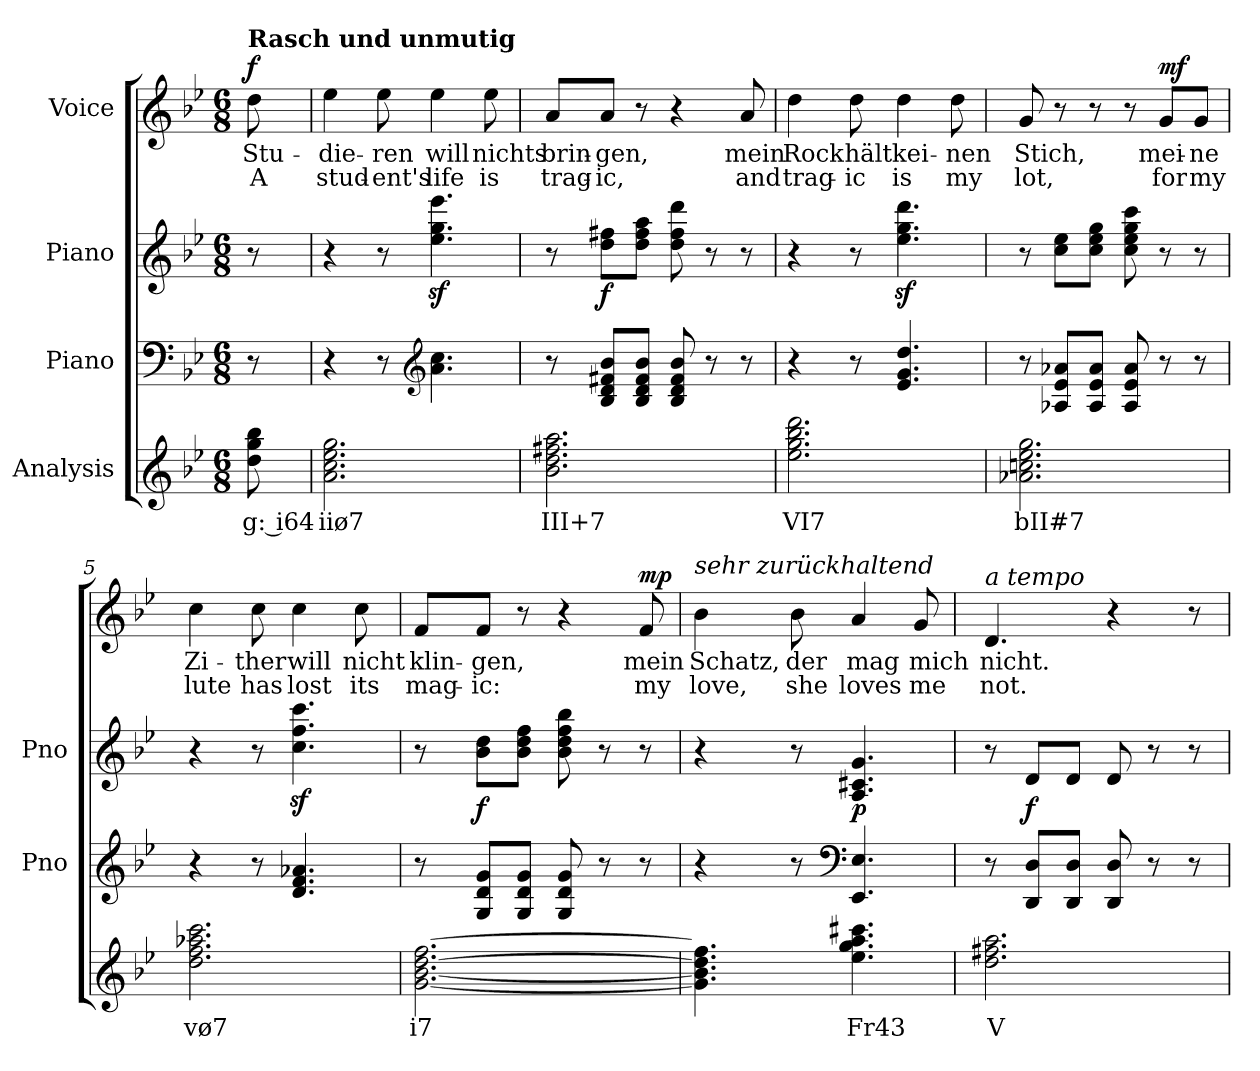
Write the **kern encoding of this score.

**kern	**text	**kern	**kern	**dynam	**kern	**text	**text	**dynam
*part4	*part4	*part3	*part2	*part2	*part1	*part1	*part1	*part1
*staff4	*staff4	*staff3	*staff2	*staff2	*staff1	*staff1	*staff1	*staff1
*I"Analysis	*	*I"Piano	*I"Piano	*	*I"Voice	*	*	*
*	*	*I'Pno	*I'Pno	*	*	*	*	*
*	*	*clefF4	*clefG2	*	*clefG2	*	*	*
*k[b-e-]	*	*k[b-e-]	*k[b-e-]	*	*k[b-e-]	*	*	*
*M6/8	*	*M6/8	*M6/8	*	*M6/8	*	*	*
=	=	=	=	=	=	=	=	=
!	!	!	!	!	!LO:TX:a:B:t=Rasch und unmutig	!	!	!
!	!	!	!	!	!	!LO:LY:b	!LO:LY:b	!LO:DY:a
8dd 8gg 8bb-	g: i64	8r	8r	.	8dd\	Stu-	A	f
=1	=1	=1	=1	=1	=1	=1	=1	=1
!	!	!	!	!	!	!LO:LY:b	!LO:LY:b	!
2.a 2.cc 2.ee- 2.gg	iiø7	4r	4r	.	4ee-\	-die-	stud-	.
!	!	!	!	!	!	!LO:LY:b	!LO:LY:b	!
.	.	8r	8r	.	8ee-\	-ren	-ent's	.
*	*	*clefG2	*	*	*	*	*	*
!	!	!	!	!	!	!LO:LY:b	!LO:LY:b	!
.	.	4.a\ 4.cc\	4.ee-\z< 4.gg\z< 4.eee-\z<	.	4ee-\	will	life	.
!	!	!	!	!	!	!LO:LY:b	!LO:LY:b	!
.	.	.	.	.	8ee-\	nichts	is	.
=2	=2	=2	=2	=2	=2	=2	=2	=2
!	!	!	!	!	!	!LO:LY:b	!LO:LY:b	!
2.b- 2.dd 2.ff#X 2.aa	III+7	8r	8r	.	8a/L	brin-	trag-	.
!	!	!	!	!LO:DY:b	!	!LO:LY:b	!LO:LY:b	!
.	.	8B-/ 8d/ 8f#X/ 8b-/L	8dd\ 8ff#X\L	f	8a/J	-gen,	-ic,	.
.	.	8B-/ 8d/ 8f#/ 8b-/J	8dd\ 8ff#\ 8aa\J	.	8r	.	.	.
.	.	8B-/ 8d/ 8f#/ 8b-/	8dd\ 8ff#\ 8ddd\	.	4r	.	.	.
.	.	8r	8r	.	.	.	.	.
!	!	!	!	!	!	!LO:LY:b	!LO:LY:b	!
.	.	8r	8r	.	8a/	mein	and	.
=3	=3	=3	=3	=3	=3	=3	=3	=3
!	!	!	!	!	!	!LO:LY:b	!LO:LY:b	!
2.ee- 2.gg 2.bb- 2.ddd	VI7	4r	4r	.	4dd\	Rock	trag-	.
!	!	!	!	!	!	!LO:LY:b	!LO:LY:b	!
.	.	8r	8r	.	8dd\	hält	-ic	.
!	!	!	!	!	!	!LO:LY:b	!LO:LY:b	!
.	.	4.e-/ 4.g/ 4.dd/	4.ee-\z< 4.gg\z< 4.ddd\z<	.	4dd\	kei-	is	.
!	!	!	!	!	!	!LO:LY:b	!LO:LY:b	!
.	.	.	.	.	8dd\	-nen	my	.
!!LO:LB:g=z
=4	=4	=4	=4	=4	=4	=4	=4	=4
!	!	!	!	!	!	!LO:LY:b	!LO:LY:b	!
2.a-X 2.ccn 2.ee- 2.gg	bII#7	8r	8r	.	8g/	Stich,	lot,	.
.	.	8A-X/ 8e-/ 8a-X/L	8cc\ 8ee-\L	.	8r	.	.	.
.	.	8A-/ 8e-/ 8a-/J	8cc\ 8ee-\ 8gg\J	.	8r	.	.	.
.	.	8A-/ 8e-/ 8a-/	8cc\ 8ee-\ 8gg\ 8ccc\	.	8r	.	.	.
*	*	*	*	*	*MM110	*	*	*
!	!	!	!	!	!	!LO:LY:b	!LO:LY:b	!LO:DY:a
.	.	8r	8r	.	8g/L	mei-	for	mf
!	!	!	!	!	!	!LO:LY:b	!LO:LY:b	!
.	.	8r	8r	.	8g/J	-ne	my	.
=5	=5	=5	=5	=5	=5	=5	=5	=5
!	!	!	!	!	!	!LO:LY:b	!LO:LY:b	!
2.dd 2.ff 2.aa-X 2.ccc	vø7	4r	4r	.	4cc\	Zi-	lute	.
!	!	!	!	!	!	!LO:LY:b	!LO:LY:b	!
.	.	8r	8r	.	8cc\	-ther	has	.
!	!	!	!	!	!	!LO:LY:b	!LO:LY:b	!
.	.	4.d/ 4.f/ 4.a-X/	4.cc\z< 4.ff\z< 4.ccc\z<	.	4cc\	will	lost	.
!	!	!	!	!	!	!LO:LY:b	!LO:LY:b	!
.	.	.	.	.	8cc\	nicht	its	.
=6	=6	=6	=6	=6	=6	=6	=6	=6
!	!	!	!	!	!	!LO:LY:b	!LO:LY:b	!
[2.g [2.b- [2.dd [2.ff	i7	8r	8r	.	8f/L	klin-	mag-	.
!	!	!	!	!LO:DY:b	!	!LO:LY:b	!LO:LY:b	!
.	.	8G/ 8d/ 8g/L	8b-\ 8dd\L	f	8f/J	-gen,	-ic:	.
.	.	8G/ 8d/ 8g/J	8b-\ 8dd\ 8ff\J	.	8r	.	.	.
.	.	8G/ 8d/ 8g/	8b-\ 8dd\ 8ff\ 8bb-\	.	4r	.	.	.
.	.	8r	8r	.	.	.	.	.
*	*	*	*	*	*MM100	*	*	*
!	!	!	!	!	!	!LO:LY:b	!LO:LY:b	!LO:DY:a
.	.	8r	8r	.	8f/	mein	my	mp
=7	=7	=7	=7	=7	=7	=7	=7	=7
!	!	!	!	!	!LO:TX:a:i:t=sehr zurückhaltend	!	!	!
!	!	!	!	!	!	!LO:LY:b	!LO:LY:b	!
4.g] 4.b-] 4.dd] 4.ff]	.	4r	4r	.	4b-\	Schatz,	love,	.
!	!	!	!	!	!	!LO:LY:b	!LO:LY:b	!
.	.	8r	8r	.	8b-\	der	she	.
*	*	*clefF4	*	*	*	*	*	*
*	*	*	*	*	*MM85	*	*	*
!	!	!	!	!LO:DY:b	!	!LO:LY:b	!LO:LY:b	!
4.ee- 4.gg 4.aa 4.ccc#X	Fr43	4.EE-/ 4.E-/	4.A/ 4.c#X/ 4.g/	p	4a/	mag	loves	.
!	!	!	!	!	!	!LO:LY:b	!LO:LY:b	!
.	.	.	.	.	8g/	mich	me	.
!!LO:LB:g=z
=8	=8	=8	=8	=8	=8	=8	=8	=8
!	!	!	!	!	!LO:TX:a:i:t=a tempo	!	!	!
!	!	!	!	!	!	!LO:LY:b	!LO:LY:b	!
2.dd 2.ff#X 2.aa	V	8r	8r	.	4.d/	nicht.	not.	.
!	!	!	!	!LO:DY:b	!	!	!	!
.	.	8DD/ 8D/L	8d/L	f	.	.	.	.
.	.	8DD/ 8D/J	8d/J	.	.	.	.	.
.	.	8DD/ 8D/	8d/	.	4r	.	.	.
.	.	8r	8r	.	.	.	.	.
.	.	8r	8r	.	8r	.	.	.
=	=	=	=	=	=	=	=	=
*-	*-	*-	*-	*-	*-	*-	*-	*-
